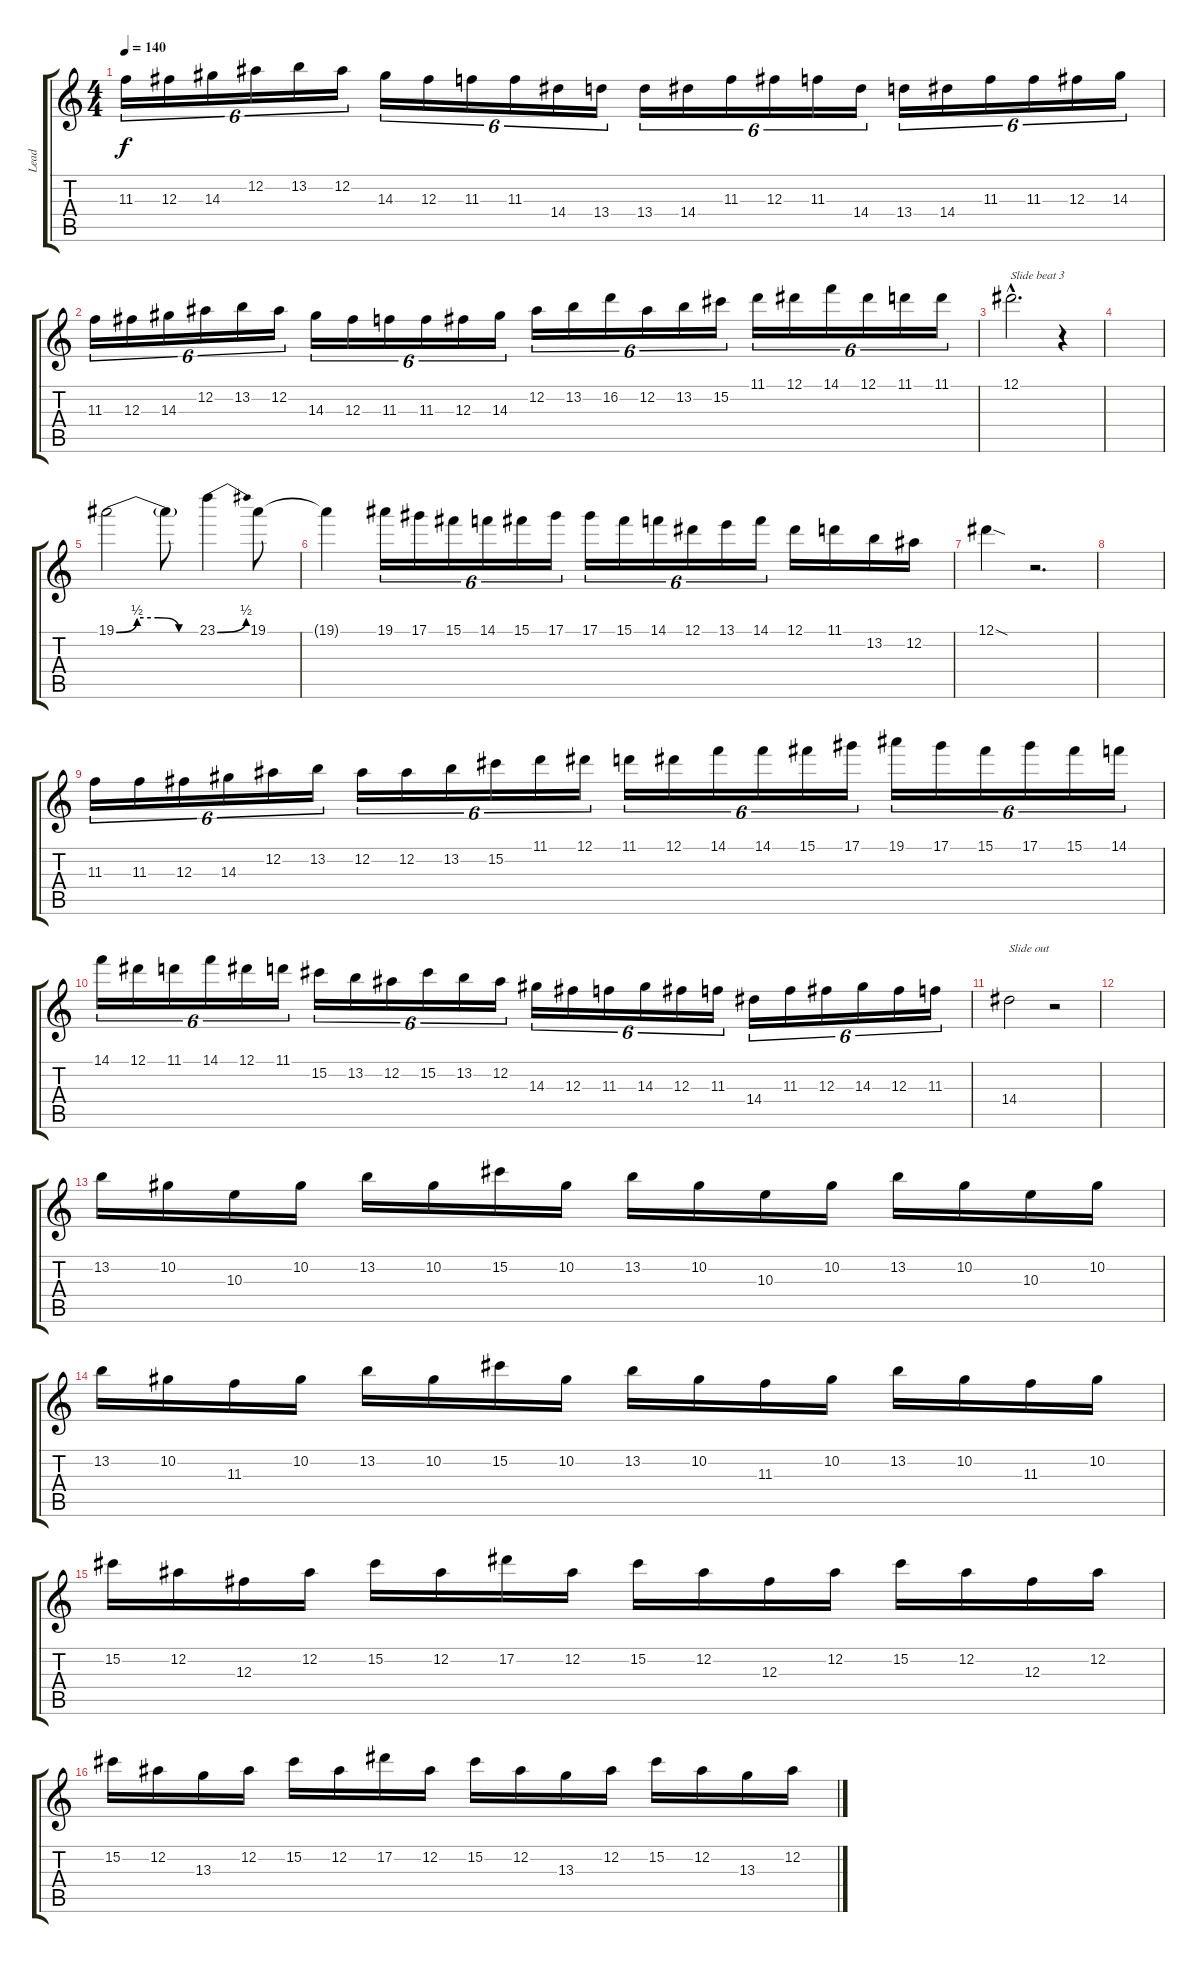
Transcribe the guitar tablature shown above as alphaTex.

\track ("Lead" "Lead") {instrument distortionguitar}
\staff {score tabs}
\tuning (Eb4 Bb3 Gb3 Db3 Ab2 Eb2) {hide}
\ts (4 4)
\tempo 140
\clef g2
\ks c
11.3.16{tu (6 4) dy f} 12.3.16{tu (6 4)} 14.3.16{tu (6 4)} 12.2.16{tu (6 4)} 13.2.16{tu (6 4)} 12.2.16{tu (6 4)} 14.3.16{tu (6 4)} 12.3.16{tu (6 4)} 11.3.16{tu (6 4)} 11.3.16{tu (6 4)} 14.4.16{tu (6 4)} 13.4.16{tu (6 4)} 13.4.16{tu (6 4)} 14.4.16{tu (6 4)} 11.3.16{tu (6 4)} 12.3.16{tu (6 4)} 11.3.16{tu (6 4)} 14.4.16{tu (6 4)} 13.4.16{tu (6 4)} 14.4.16{tu (6 4)} 11.3.16{tu (6 4)} 11.3.16{tu (6 4)} 12.3.16{tu (6 4)} 14.3.16{tu (6 4)} |
11.3.16{tu (6 4)} 12.3.16{tu (6 4)} 14.3.16{tu (6 4)} 12.2.16{tu (6 4)} 13.2.16{tu (6 4)} 12.2.16{tu (6 4)} 14.3.16{tu (6 4)} 12.3.16{tu (6 4)} 11.3.16{tu (6 4)} 11.3.16{tu (6 4)} 12.3.16{tu (6 4)} 14.3.16{tu (6 4)} 12.2.16{tu (6 4)} 13.2.16{tu (6 4)} 16.2.16{tu (6 4)} 12.2.16{tu (6 4)} 13.2.16{tu (6 4)} 15.2.16{tu (6 4)} 11.1.16{tu (6 4)} 12.1.16{tu (6 4)} 14.1.16{tu (6 4)} 12.1.16{tu (6 4)} 11.1.16{tu (6 4)} 11.1.16{tu (6 4)} |
12.1{hac}.2{d txt "Slide beat 3"} r.4 |
|
19.1{be (custom 0 0 15 2 30 2 45 0 60 0)}.2 19.1{t}.8 23.1{be (bend 0 0 60 2)}.4 19.1.8 |
19.1{t}.4 19.1.16{tu (6 4)} 17.1.16{tu (6 4)} 15.1.16{tu (6 4)} 14.1.16{tu (6 4)} 15.1.16{tu (6 4)} 17.1.16{tu (6 4)} 17.1.16{tu (6 4)} 15.1.16{tu (6 4)} 14.1.16{tu (6 4)} 12.1.16{tu (6 4)} 13.1.16{tu (6 4)} 14.1.16{tu (6 4)} 12.1.16 11.1.16 13.2.16 12.2.16 |
12.1{sod}.4 r.2{d} |
|
11.3.16{tu (6 4)} 11.3.16{tu (6 4)} 12.3.16{tu (6 4)} 14.3.16{tu (6 4)} 12.2.16{tu (6 4)} 13.2.16{tu (6 4)} 12.2.16{tu (6 4)} 12.2.16{tu (6 4)} 13.2.16{tu (6 4)} 15.2.16{tu (6 4)} 11.1.16{tu (6 4)} 12.1.16{tu (6 4)} 11.1.16{tu (6 4)} 12.1.16{tu (6 4)} 14.1.16{tu (6 4)} 14.1.16{tu (6 4)} 15.1.16{tu (6 4)} 17.1.16{tu (6 4)} 19.1.16{tu (6 4)} 17.1.16{tu (6 4)} 15.1.16{tu (6 4)} 17.1.16{tu (6 4)} 15.1.16{tu (6 4)} 14.1.16{tu (6 4)} |
14.1.16{tu (6 4)} 12.1.16{tu (6 4)} 11.1.16{tu (6 4)} 14.1.16{tu (6 4)} 12.1.16{tu (6 4)} 11.1.16{tu (6 4)} 15.2.16{tu (6 4)} 13.2.16{tu (6 4)} 12.2.16{tu (6 4)} 15.2.16{tu (6 4)} 13.2.16{tu (6 4)} 12.2.16{tu (6 4)} 14.3.16{tu (6 4)} 12.3.16{tu (6 4)} 11.3.16{tu (6 4)} 14.3.16{tu (6 4)} 12.3.16{tu (6 4)} 11.3.16{tu (6 4)} 14.4.16{tu (6 4)} 11.3.16{tu (6 4)} 12.3.16{tu (6 4)} 14.3.16{tu (6 4)} 12.3.16{tu (6 4)} 11.3.16{tu (6 4)} |
14.4.2{txt "Slide out"} r.2 |
|
13.2.16 10.2.16 10.3.16 10.2.16 13.2.16 10.2.16 15.2.16 10.2.16 13.2.16 10.2.16 10.3.16 10.2.16 13.2.16 10.2.16 10.3.16 10.2.16 |
13.2.16 10.2.16 11.3.16 10.2.16 13.2.16 10.2.16 15.2.16 10.2.16 13.2.16 10.2.16 11.3.16 10.2.16 13.2.16 10.2.16 11.3.16 10.2.16 |
15.2.16 12.2.16 12.3.16 12.2.16 15.2.16 12.2.16 17.2.16 12.2.16 15.2.16 12.2.16 12.3.16 12.2.16 15.2.16 12.2.16 12.3.16 12.2.16 |
15.2.16 12.2.16 13.3.16 12.2.16 15.2.16 12.2.16 17.2.16 12.2.16 15.2.16 12.2.16 13.3.16 12.2.16 15.2.16 12.2.16 13.3.16 12.2.16
